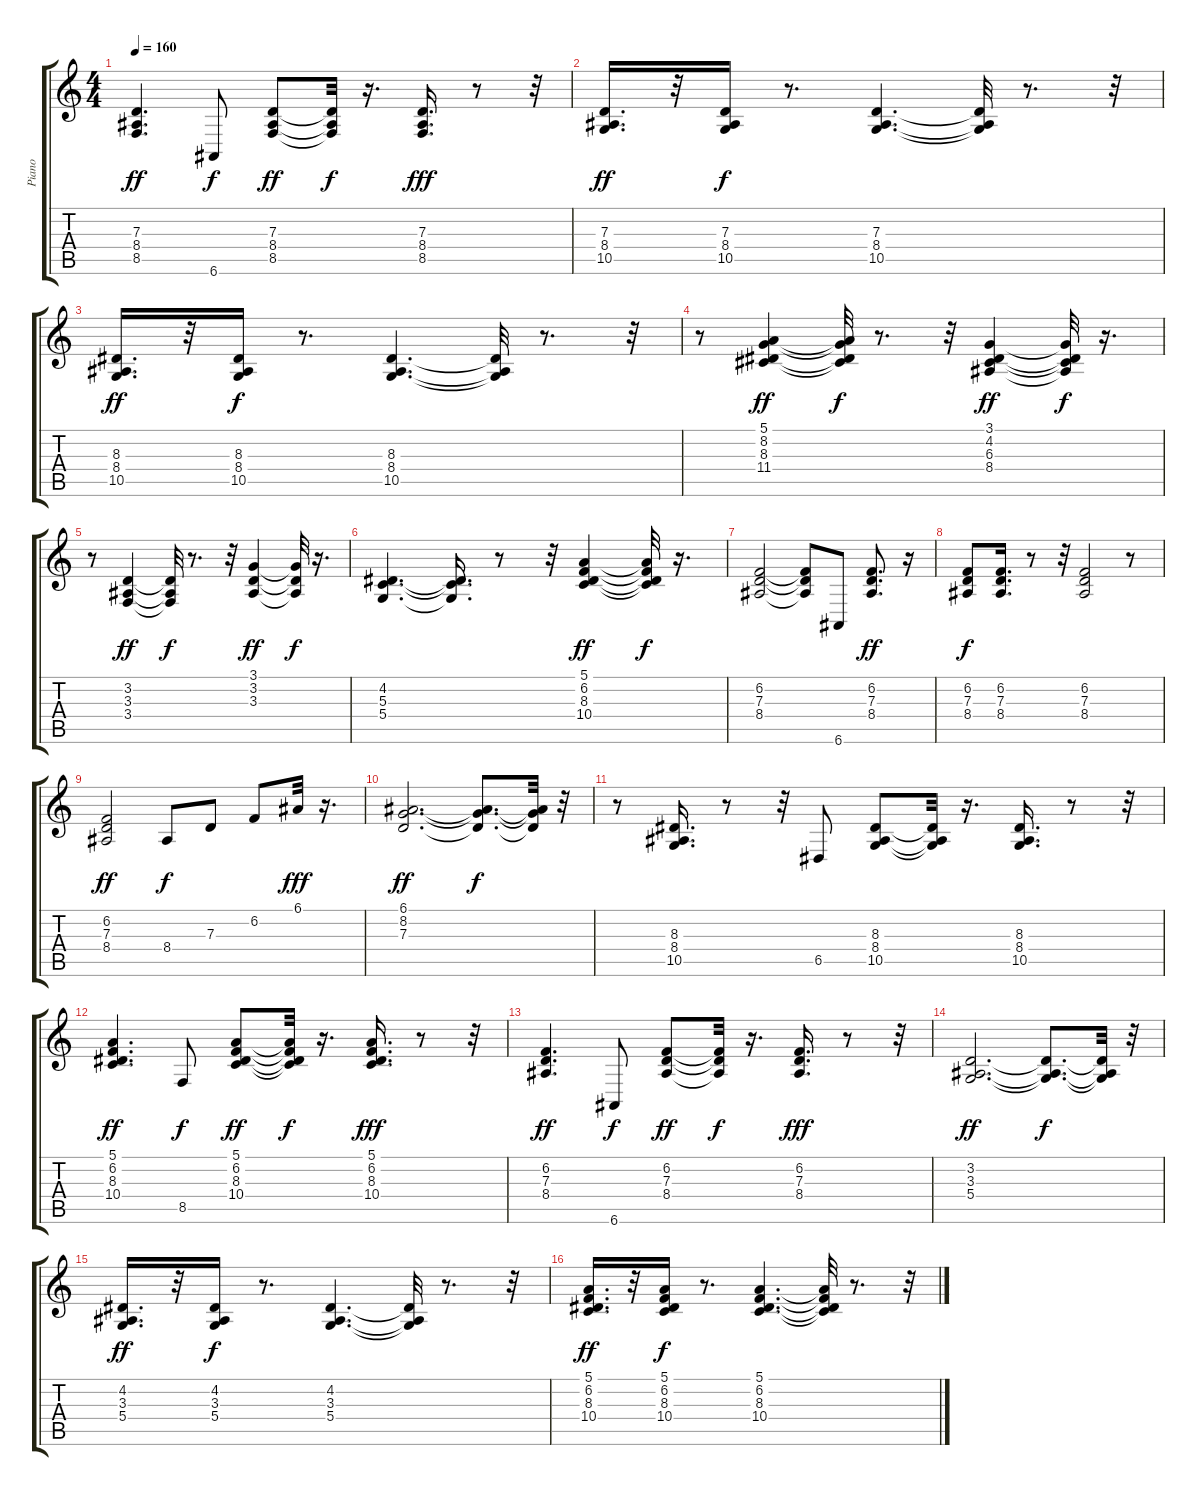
\track ("Piano   " "Piano   ") {instrument brightacousticpiano}
\staff {score tabs}
\tuning (E4 B3 G3 D3 A2 E2) {hide}
\ts (4 4)
\tempo 160
\clef g2
\ks c
(7.3 8.4 8.5).4{d dy ff} 6.6.8{dy f} (7.3 8.4 8.5).8{dy ff} (7.3{t} 8.4{t} 8.5{t}).32{dy f} r.16{d} (7.3 8.4 8.5).16{d dy fff} r.8 r.32 |
(7.3 8.4 10.5).16{d dy ff} r.32 (7.3 8.4 10.5).16{dy f} r.8{d} (7.3 8.4 10.5).4{d} (7.3{t} 8.4{t} 10.5{t}).32 r.8{d} r.32 |
(8.3 8.4 10.5).16{d dy ff} r.32 (8.3 8.4 10.5).16{dy f} r.8{d} (8.3 8.4 10.5).4{d} (8.3{t} 8.4{t} 10.5{t}).32 r.8{d} r.32 |
r.8 (5.1 8.2 8.3 11.4).4{dy ff} (5.1{t} 8.2{t} 8.3{t} 11.4{t}).32{dy f} r.8{d} r.32 (3.1 4.2 6.3 8.4).4{dy ff} (3.1{t} 4.2{t} 6.3{t} 8.4{t}).32{dy f} r.16{d} |
r.8 (3.2 3.3 3.4).4{dy ff} (3.2{t} 3.3{t} 3.4{t}).32{dy f} r.8{d} r.32 (3.1 3.2 3.3).4{dy ff} (3.1{t} 3.2{t} 3.3{t}).32{dy f} r.16{d} |
(4.2 5.3 5.4).4{d} (4.2{t} 5.3{t} 5.4{t}).16{d} r.8 r.32 (5.1 6.2 8.3 10.4).4{dy ff} (5.1{t} 6.2{t} 8.3{t} 10.4{t}).32{dy f} r.16{d} |
(6.2 7.3 8.4).2 (6.2{t} 7.3{t} 8.4{t}).8 6.6.8 (6.2 7.3 8.4).8{d dy ff} r.16 |
(6.2 7.3 8.4).8{dy f} (6.2 7.3 8.4).16{d} r.8 r.32 (6.2 7.3 8.4).2 r.8 |
(6.2 7.3 8.4).2{dy ff} 8.4.8{dy f} 7.3.8 6.2.8 6.1.32{dy fff} r.16{d} |
(6.1 8.2 7.3).2{d dy ff} (6.1{t} 8.2{t} 7.3{t}).8{d dy f} (6.1{t} 8.2{t} 7.3{t}).32 r.32 |
r.8 (8.3 8.4 10.5).16{d} r.8 r.32 6.5.8 (8.3 8.4 10.5).8 (8.3{t} 8.4{t} 10.5{t}).32 r.16{d} (8.3 8.4 10.5).16{d} r.8 r.32 |
(5.1 6.2 8.3 10.4).4{d dy ff} 8.5.8{dy f} (5.1 6.2 8.3 10.4).8{dy ff} (5.1{t} 6.2{t} 8.3{t} 10.4{t}).32{dy f} r.16{d} (5.1 6.2 8.3 10.4).16{d dy fff} r.8 r.32 |
(6.2 7.3 8.4).4{d dy ff} 6.6.8{dy f} (6.2 7.3 8.4).8{dy ff} (6.2{t} 7.3{t} 8.4{t}).32{dy f} r.16{d} (6.2 7.3 8.4).16{d dy fff} r.8 r.32 |
(3.2 3.3 5.4).2{d dy ff} (3.2{t} 3.3{t} 5.4{t}).8{d dy f} (3.2{t} 3.3{t} 5.4{t}).32 r.32 |
(4.2 3.3 5.4).16{d dy ff} r.32 (4.2 3.3 5.4).16{dy f} r.8{d} (4.2 3.3 5.4).4{d} (4.2{t} 3.3{t} 5.4{t}).32 r.8{d} r.32 |
(5.1 6.2 8.3 10.4).16{d dy ff} r.32 (5.1 6.2 8.3 10.4).16{dy f} r.8{d} (5.1 6.2 8.3 10.4).4{d} (5.1{t} 6.2{t} 8.3{t} 10.4{t}).32 r.8{d} r.32
